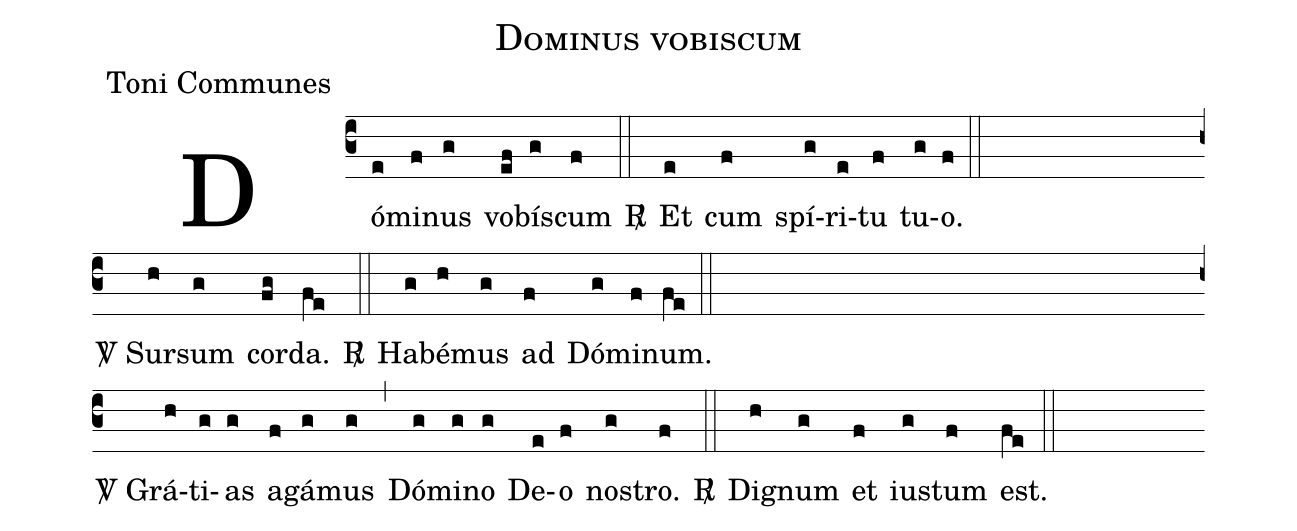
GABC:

name:Dominus vobiscum;
office-part:Toni Communes;
%%
(c3) Dó(e)mi(f)nus(g) vo(ef)bís(g)cum(f) <sp>R/</sp>(::) Et(e) cum(f) spí(g)ri(e)tu(f) tu(g)o.(f) (::Z) <sp>V/</sp> Sur(h)sum(g) cor(fg)da.(fe) <sp>R/</sp>(::) Ha(g)bé(h)mus(g) ad(f) Dó(g)mi(f)num.(fe) (::Z) <sp>V/</sp> Grá(h)ti(g)as(g) a(f)gá(g)mus(g) (,) Dó(g)mi(g)no(g) De(e)o(f) nos(g)tro.(f) <sp>R/</sp>(::) Di(h)gnum(g) et(f) ius(g)tum(f) est.(fe) (::)
